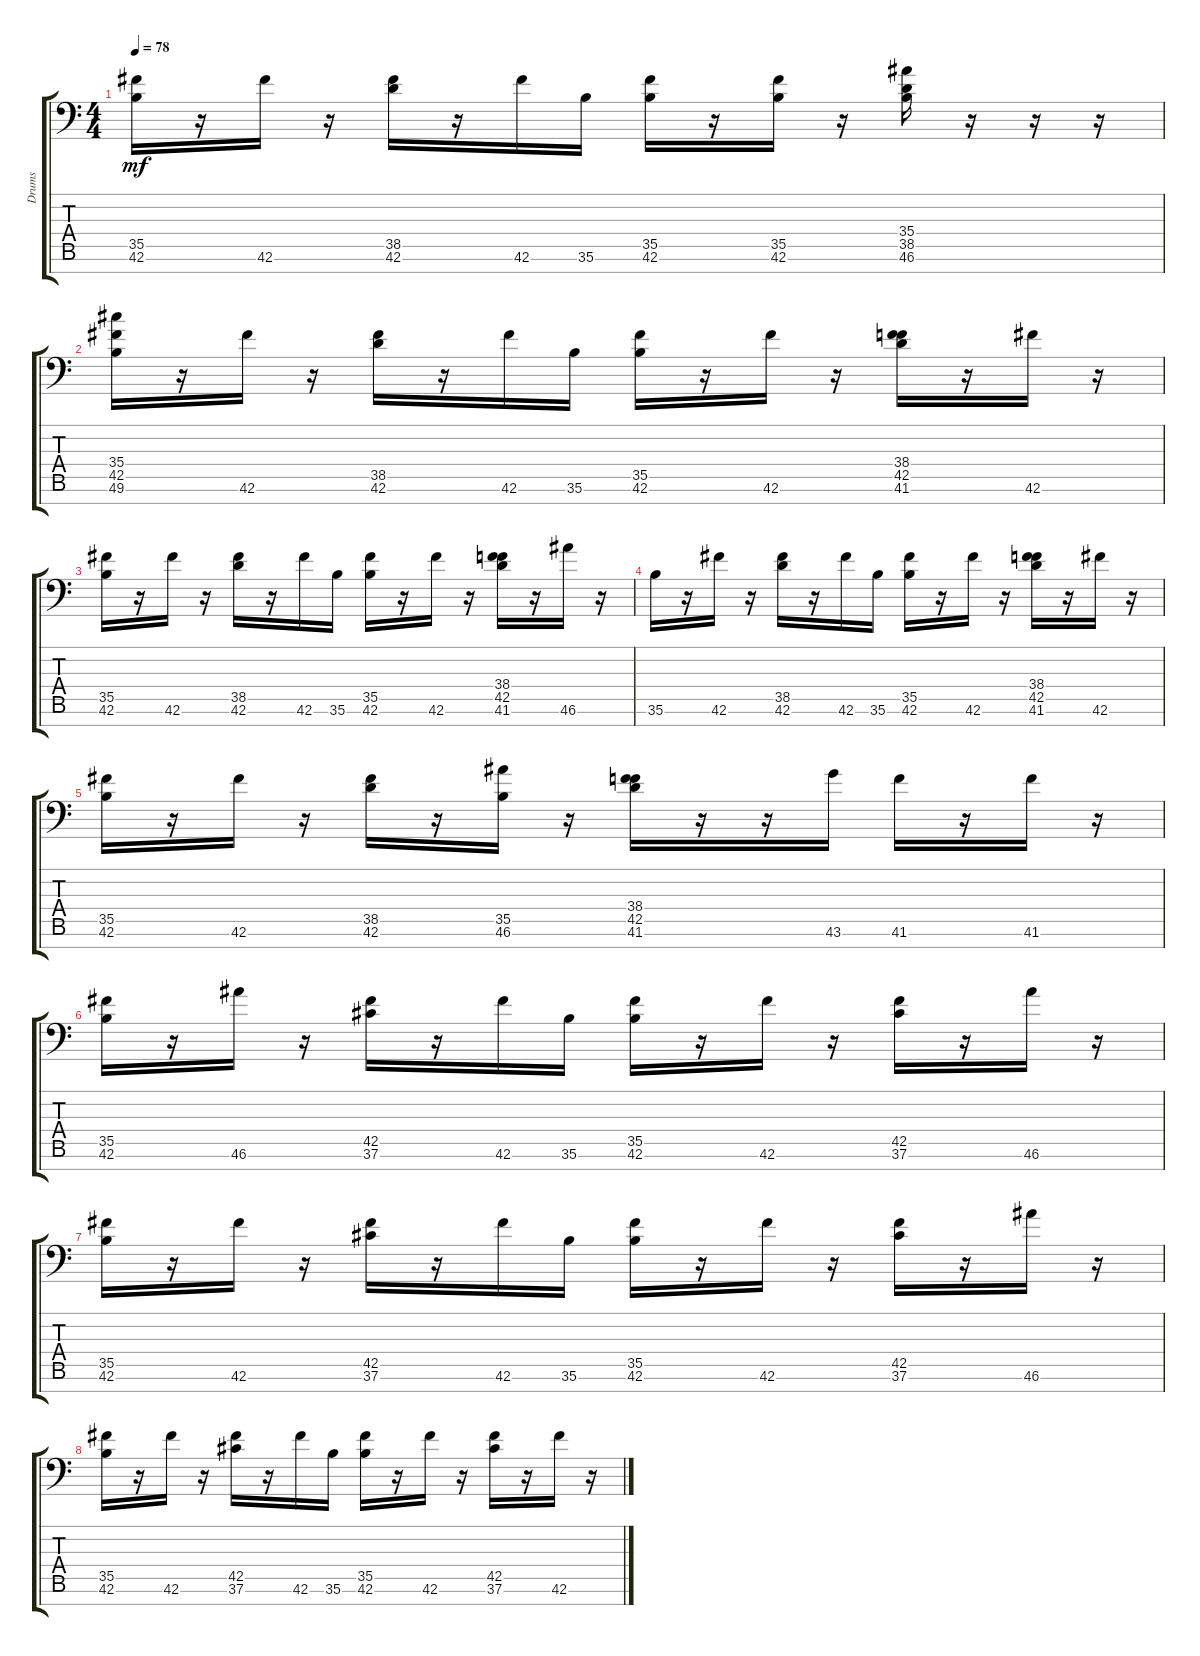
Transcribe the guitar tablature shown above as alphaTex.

\track ("Drums               " "Drums     ") {instrument acousticgrandpiano}
\staff {score tabs}
\tuning (C-1 C-1 C-1 C-1 C-1 C-1 C-1) {hide}
\ts (4 4)
\tempo 78
\clef f4
\ks c
(35.5 42.6).16{dy mf} r.16 42.6.16 r.16 (38.5 42.6).16 r.16 42.6.16 35.6.16 (35.5 42.6).16 r.16 (35.5 42.6).16 r.16 (35.4 38.5 46.6).16 r.16 r.16 r.16 |
(35.4 42.5 49.6).16 r.16 42.6.16 r.16 (38.5 42.6).16 r.16 42.6.16 35.6.16 (35.5 42.6).16 r.16 42.6.16 r.16 (38.4 42.5 41.6).16 r.16 42.6.16 r.16 |
(35.5 42.6).16 r.16 42.6.16 r.16 (38.5 42.6).16 r.16 42.6.16 35.6.16 (35.5 42.6).16 r.16 42.6.16 r.16 (38.4 42.5 41.6).16 r.16 46.6.16 r.16 |
35.6.16 r.16 42.6.16 r.16 (38.5 42.6).16 r.16 42.6.16 35.6.16 (35.5 42.6).16 r.16 42.6.16 r.16 (38.4 42.5 41.6).16 r.16 42.6.16 r.16 |
(35.5 42.6).16 r.16 42.6.16 r.16 (38.5 42.6).16 r.16 (35.5 46.6).16 r.16 (38.4 42.5 41.6).16 r.16 r.16 43.6.16 41.6.16 r.16 41.6.16 r.16 |
(35.5 42.6).16 r.16 46.6.16 r.16 (42.5 37.6).16 r.16 42.6.16 35.6.16 (35.5 42.6).16 r.16 42.6.16 r.16 (42.5 37.6).16 r.16 46.6.16 r.16 |
(35.5 42.6).16 r.16 42.6.16 r.16 (42.5 37.6).16 r.16 42.6.16 35.6.16 (35.5 42.6).16 r.16 42.6.16 r.16 (42.5 37.6).16 r.16 46.6.16 r.16 |
(35.5 42.6).16 r.16 42.6.16 r.16 (42.5 37.6).16 r.16 42.6.16 35.6.16 (35.5 42.6).16 r.16 42.6.16 r.16 (42.5 37.6).16 r.16 42.6.16 r.16
